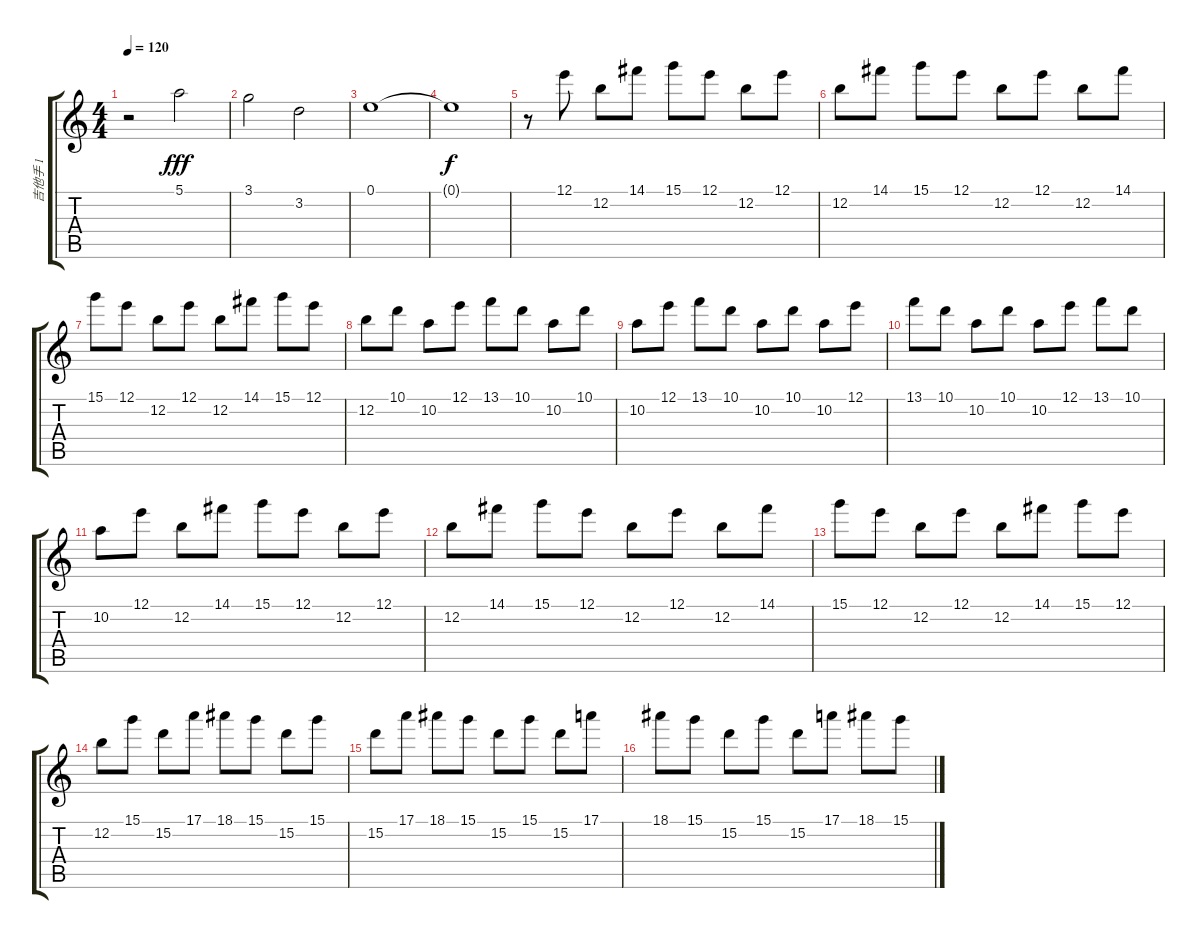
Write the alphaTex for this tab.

\track ("吉他手 1" "吉他手 1") {instrument distortionguitar}
\staff {score tabs}
\tuning (E4 B3 G3 D3 A2 E2) {hide}
\ts (4 4)
\tempo 120
\clef g2
\ks c
r.2{dy fff instrument distortionguitar} 5.1.2 |
3.1.2 3.2.2 |
0.1.1 |
0.1{t}.1{dy f} |
r.8 12.1.8 12.2.8 14.1.8 15.1.8 12.1.8 12.2.8 12.1.8 |
12.2.8 14.1.8 15.1.8 12.1.8 12.2.8 12.1.8 12.2.8 14.1.8 |
15.1.8 12.1.8 12.2.8 12.1.8 12.2.8 14.1.8 15.1.8 12.1.8 |
12.2.8 10.1.8 10.2.8 12.1.8 13.1.8 10.1.8 10.2.8 10.1.8 |
10.2.8 12.1.8 13.1.8 10.1.8 10.2.8 10.1.8 10.2.8 12.1.8 |
13.1.8 10.1.8 10.2.8 10.1.8 10.2.8 12.1.8 13.1.8 10.1.8 |
10.2.8 12.1.8 12.2.8 14.1.8 15.1.8 12.1.8 12.2.8 12.1.8 |
12.2.8 14.1.8 15.1.8 12.1.8 12.2.8 12.1.8 12.2.8 14.1.8 |
15.1.8 12.1.8 12.2.8 12.1.8 12.2.8 14.1.8 15.1.8 12.1.8 |
12.2.8 15.1.8 15.2.8 17.1.8 18.1.8 15.1.8 15.2.8 15.1.8 |
15.2.8 17.1.8 18.1.8 15.1.8 15.2.8 15.1.8 15.2.8 17.1.8 |
18.1.8 15.1.8 15.2.8 15.1.8 15.2.8 17.1.8 18.1.8 15.1.8
